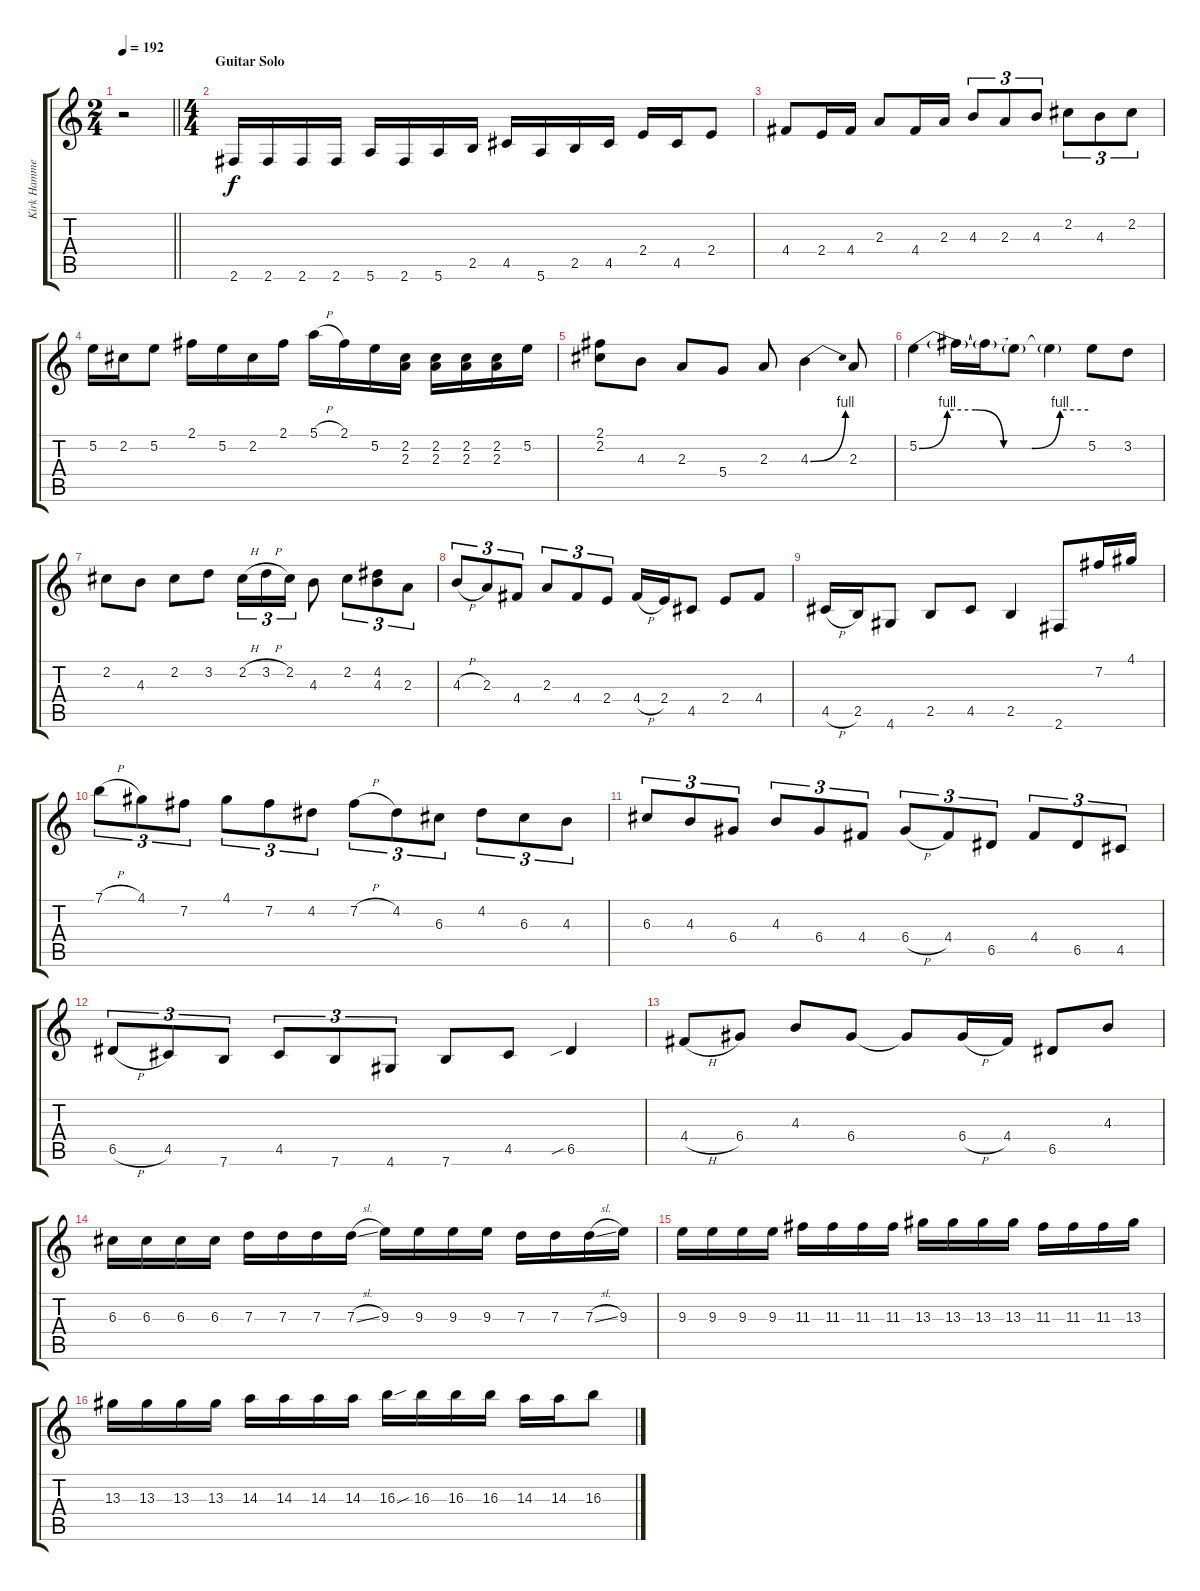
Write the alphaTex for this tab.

\track ("Kirk Hammet - Lead Guitar" "Kirk Hamme") {instrument distortionguitar}
\staff {score tabs}
\tuning (E4 B3 G3 D3 A2 E2) {hide}
\ts (2 4)
\tempo 192
\clef g2
\barLineRight lightlight
\ks c
r.2{dy f} |
\ts (4 4)
\section ("" "Guitar Solo")
2.6.16 2.6.16 2.6.16 2.6.16 5.6.16 2.6.16 5.6.16 2.5.16 4.5.16 5.6.16 2.5.16 4.5.16 2.4.16 4.5.16 2.4.8 |
4.4.8 2.4.16 4.4.16 2.3.8 4.4.16 2.3.16 4.3.8{tu (3 2)} 2.3.8{tu (3 2)} 4.3.8{tu (3 2)} 2.2.8{tu (3 2)} 4.3.8{tu (3 2)} 2.2.8{tu (3 2)} |
5.2.16 2.2.16 5.2.8 2.1.16 5.2.16 2.2.16 2.1.16 5.1{h}.16 2.1.16 5.2.16 (2.2 2.3).16 (2.2 2.3).16 (2.2 2.3).16 (2.2 2.3).16 5.2.16 |
(2.1 2.2).8 4.3.8 2.3.8 5.4.8 2.3.8 4.3{be (bend 0 0 60 4)}.4 2.3.8 |
5.2{be (custom 0 0 10 4 20 4 30 0 40 0 50 4 60 4)}.4 5.2{t}.16 5.2{t}.16 5.2{t}.8 5.2{t}.4 5.2.8 3.2.8 |
2.2.8 4.3.8 2.2.8 3.2.8 2.2{h}.16{tu (3 2)} 3.2{h}.16{tu (3 2)} 2.2.16{tu (3 2)} 4.3.8 2.2.8{tu (3 2)} (4.2 4.3).8{tu (3 2)} 2.3.8{tu (3 2)} |
4.3{h}.8{tu (3 2)} 2.3.8{tu (3 2)} 4.4.8{tu (3 2)} 2.3.8{tu (3 2)} 4.4.8{tu (3 2)} 2.4.8{tu (3 2)} 4.4{h}.16 2.4.16 4.5.8 2.4.8 4.4.8 |
4.5{h}.16 2.5.16 4.6.8 2.5.8 4.5.8 2.5.4 2.6.8 7.2.16 4.1.16 |
7.1{h}.8{tu (3 2)} 4.1.8{tu (3 2)} 7.2.8{tu (3 2)} 4.1.8{tu (3 2)} 7.2.8{tu (3 2)} 4.2.8{tu (3 2)} 7.2{h}.8{tu (3 2)} 4.2.8{tu (3 2)} 6.3.8{tu (3 2)} 4.2.8{tu (3 2)} 6.3.8{tu (3 2)} 4.3.8{tu (3 2)} |
6.3.8{tu (3 2)} 4.3.8{tu (3 2)} 6.4.8{tu (3 2)} 4.3.8{tu (3 2)} 6.4.8{tu (3 2)} 4.4.8{tu (3 2)} 6.4{h}.8{tu (3 2)} 4.4.8{tu (3 2)} 6.5.8{tu (3 2)} 4.4.8{tu (3 2)} 6.5.8{tu (3 2)} 4.5.8{tu (3 2)} |
6.5{h}.8{tu (3 2)} 4.5.8{tu (3 2)} 7.6.8{tu (3 2)} 4.5.8{tu (3 2)} 7.6.8{tu (3 2)} 4.6.8{tu (3 2)} 7.6.8 4.5.8 6.5{sib}.4 |
4.4{h}.8 6.4.8 4.3.8 6.4.8 6.4{t}.8 6.4{h}.16 4.4.16 6.5.8 4.3.8 |
6.3.16 6.3.16 6.3.16 6.3.16 7.3.16 7.3.16 7.3.16 7.3{sl}.16 9.3.16 9.3.16 9.3.16 9.3.16 7.3.16 7.3.16 7.3{sl}.16 9.3.16 |
9.3.16 9.3.16 9.3.16 9.3.16 11.3.16 11.3.16 11.3.16 11.3.16 13.3.16 13.3.16 13.3.16 13.3.16 11.3.16 11.3.16 11.3.16 13.3.16 |
13.3.16 13.3.16 13.3.16 13.3.16 14.3.16 14.3.16 14.3.16 14.3.16 16.3{sou}.16 16.3.16 16.3.16 16.3.16 14.3.16 14.3.16 16.3.8
